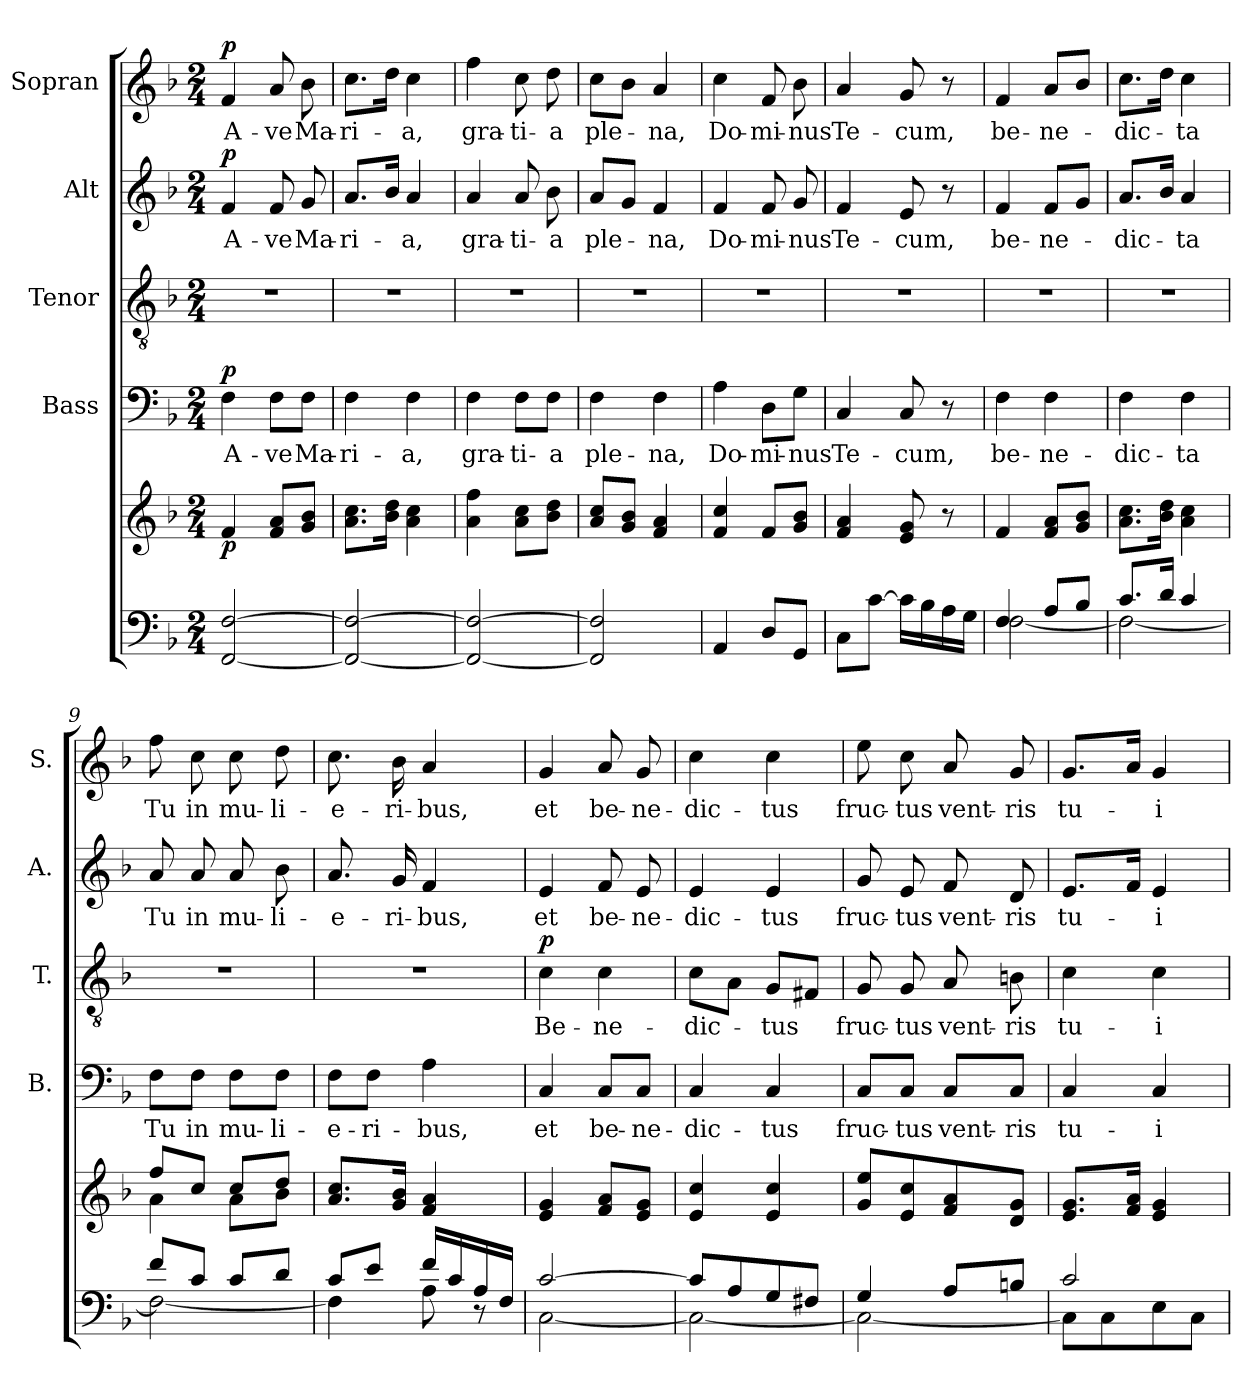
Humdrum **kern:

**kern	**kern	**dynam	**kern	**text	**dynam	**kern	**text	**dynam	**kern	**text	**dynam	**kern	**text	**dynam
*part5	*part5	*part5	*part4	*part4	*part4	*part3	*part3	*part3	*part2	*part2	*part2	*part1	*part1	*part1
*staff6	*staff5	*staff5/6	*staff4	*staff4	*staff4	*staff3	*staff3	*staff3	*staff2	*staff2	*staff2	*staff1	*staff1	*staff1
*	*	*	*I"Bass	*	*	*I"Tenor	*	*	*I"Alt	*	*	*I"Sopran	*	*
*	*	*	*I'B.	*	*	*I'T.	*	*	*I'A.	*	*	*I'S.	*	*
*clefF4	*clefG2	*	*clefF4	*	*	*clefGv2	*	*	*clefG2	*	*	*clefG2	*	*
*k[b-]	*k[b-]	*	*k[b-]	*	*	*k[b-]	*	*	*k[b-]	*	*	*k[b-]	*	*
*F:	*F:	*	*F:	*	*	*F:	*	*	*F:	*	*	*F:	*	*
*M2/4	*M2/4	*	*M2/4	*	*	*M2/4	*	*	*M2/4	*	*	*M2/4	*	*
=1	=1	=1	=1	=1	=1	=1	=1	=1	=1	=1	=1	=1	=1	=1
!	!	!LO:DY:b	!	!LO:LY:b	!LO:DY:a	!	!	!	!	!LO:LY:b	!LO:DY:a	!	!LO:LY:b	!LO:DY:a
[2FF/ [2F/	4f/	p	4F\	A-	p	2r	.	.	4f/	A-	p	4f/	A-	p
!	!	!	!	!LO:LY:b	!	!	!	!	!	!LO:LY:b	!	!	!LO:LY:b	!
.	8f/ 8a/L	.	8F\L	-ve	.	.	.	.	8f/	-ve	.	8a/	-ve	.
!	!	!	!	!LO:LY:b	!	!	!	!	!	!LO:LY:b	!	!	!LO:LY:b	!
.	8g/ 8b-/J	.	8F\J	Ma-	.	.	.	.	8g/	Ma-	.	8b-\	Ma-	.
=2	=2	=2	=2	=2	=2	=2	=2	=2	=2	=2	=2	=2	=2	=2
!	!	!	!	!LO:LY:b	!	!	!	!	!	!LO:LY:b	!	!	!LO:LY:b	!
2FF/_ 2F/_	8.a\ 8.cc\L	.	4F\	-ri-	.	2r	.	.	8.a/L	-ri-	.	8.cc\L	-ri-	.
.	16b-\ 16dd\Jk	.	.	.	.	.	.	.	16b-/Jk	.	.	16dd\Jk	.	.
!	!	!	!	!LO:LY:b	!	!	!	!	!	!LO:LY:b	!	!	!LO:LY:b	!
.	4a\ 4cc\	.	4F\	-a,	.	.	.	.	4a/	-a,	.	4cc\	-a,	.
=3	=3	=3	=3	=3	=3	=3	=3	=3	=3	=3	=3	=3	=3	=3
!	!	!	!	!LO:LY:b	!	!	!	!	!	!LO:LY:b	!	!	!LO:LY:b	!
2FF/_ 2F/_	4a\ 4ff\	.	4F\	gra-	.	2r	.	.	4a/	gra-	.	4ff\	gra-	.
!	!	!	!	!LO:LY:b	!	!	!	!	!	!LO:LY:b	!	!	!LO:LY:b	!
.	8a\ 8cc\L	.	8F\L	-ti-	.	.	.	.	8a/	-ti-	.	8cc\	-ti-	.
!	!	!	!	!LO:LY:b	!	!	!	!	!	!LO:LY:b	!	!	!LO:LY:b	!
.	8b-\ 8dd\J	.	8F\J	-a	.	.	.	.	8b-\	-a	.	8dd\	-a	.
=4	=4	=4	=4	=4	=4	=4	=4	=4	=4	=4	=4	=4	=4	=4
!	!	!	!	!LO:LY:b	!	!	!	!	!	!LO:LY:b	!	!	!LO:LY:b	!
2FF/] 2F/]	8a/ 8cc/L	.	4F\	ple-	.	2r	.	.	8a/L	ple-	.	8cc\L	ple-	.
.	8g/ 8b-/J	.	.	.	.	.	.	.	8g/J	.	.	8b-\J	.	.
!	!	!	!	!LO:LY:b	!	!	!	!	!	!LO:LY:b	!	!	!LO:LY:b	!
.	4f/ 4a/	.	4F\	-na,	.	.	.	.	4f/	-na,	.	4a/	-na,	.
=5	=5	=5	=5	=5	=5	=5	=5	=5	=5	=5	=5	=5	=5	=5
!	!	!	!	!LO:LY:b	!	!	!	!	!	!LO:LY:b	!	!	!LO:LY:b	!
4AA/	4f/ 4cc/	.	4A\	Do-	.	2r	.	.	4f/	Do-	.	4cc\	Do-	.
!	!	!	!	!LO:LY:b	!	!	!	!	!	!LO:LY:b	!	!	!LO:LY:b	!
8D/L	8f/L	.	8D\L	-mi-	.	.	.	.	8f/	-mi-	.	8f/	-mi-	.
!	!	!	!	!LO:LY:b	!	!	!	!	!	!LO:LY:b	!	!	!LO:LY:b	!
8GG/J	8g/ 8b-/J	.	8G\J	-nus	.	.	.	.	8g/	-nus	.	8b-\	-nus	.
=6	=6	=6	=6	=6	=6	=6	=6	=6	=6	=6	=6	=6	=6	=6
!	!	!	!	!LO:LY:b	!	!	!	!	!	!LO:LY:b	!	!	!LO:LY:b	!
8C\L	4f/ 4a/	.	4C/	Te-	.	2r	.	.	4f/	Te-	.	4a/	Te-	.
[8c\J	.	.	.	.	.	.	.	.	.	.	.	.	.	.
!	!	!	!	!LO:LY:b	!	!	!	!	!	!LO:LY:b	!	!	!LO:LY:b	!
16c\LL]	8e/ 8g/	.	8C/	-cum,	.	.	.	.	8e/	-cum,	.	8g/	-cum,	.
16B-\	.	.	.	.	.	.	.	.	.	.	.	.	.	.
16A\	8r	.	8r	.	.	.	.	.	8r	.	.	8r	.	.
16G\JJ	.	.	.	.	.	.	.	.	.	.	.	.	.	.
=7	=7	=7	=7	=7	=7	=7	=7	=7	=7	=7	=7	=7	=7	=7
*^	*	*	*	*	*	*	*	*	*	*	*	*	*	*
!	!	!	!	!	!LO:LY:b	!	!	!	!	!	!LO:LY:b	!	!	!LO:LY:b	!
4F/	[<2F\	4f/	.	4F\	be-	.	2r	.	.	4f/	be-	.	4f/	be-	.
!	!	!	!	!	!LO:LY:b	!	!	!	!	!	!LO:LY:b	!	!	!LO:LY:b	!
8A/L	.	8f/ 8a/L	.	4F\	-ne-	.	.	.	.	8f/L	-ne-	.	8a/L	-ne-	.
8B-/J	.	8g/ 8b-/J	.	.	.	.	.	.	.	8g/J	.	.	8b-/J	.	.
!!LO:LB:g=z
=8	=8	=8	=8	=8	=8	=8	=8	=8	=8	=8	=8	=8	=8	=8	=8
!	!	!	!	!	!LO:LY:b	!	!	!	!	!	!LO:LY:b	!	!	!LO:LY:b	!
8.c/L	2F\_	8.a\ 8.cc\L	.	4F\	-dic-	.	2r	.	.	8.a/L	-dic-	.	8.cc\L	-dic-	.
16d/Jk	.	16b-\ 16dd\Jk	.	.	.	.	.	.	.	16b-/Jk	.	.	16dd\Jk	.	.
!	!	!	!	!	!LO:LY:b	!	!	!	!	!	!LO:LY:b	!	!	!LO:LY:b	!
4c/	.	4a\ 4cc\	.	4F\	-ta	.	.	.	.	4a/	-ta	.	4cc\	-ta	.
=9	=9	=9	=9	=9	=9	=9	=9	=9	=9	=9	=9	=9	=9	=9	=9
*	*	*^	*	*	*	*	*	*	*	*	*	*	*	*	*
!	!	!	!	!	!	!LO:LY:b	!	!	!	!	!	!LO:LY:b	!	!	!LO:LY:b	!
8f/L	2F\_	8ff/L	4a\	.	8F\L	Tu	.	2r	.	.	8a/	Tu	.	8ff\	Tu	.
!	!	!	!	!	!	!LO:LY:b	!	!	!	!	!	!LO:LY:b	!	!	!LO:LY:b	!
8c/J	.	8cc/J	.	.	8F\J	in	.	.	.	.	8a/	in	.	8cc\	in	.
!	!	!	!	!	!	!LO:LY:b	!	!	!	!	!	!LO:LY:b	!	!	!LO:LY:b	!
8c/L	.	8cc/L	8a\L	.	8F\L	mu-	.	.	.	.	8a/	mu-	.	8cc\	mu-	.
!	!	!	!	!	!	!LO:LY:b	!	!	!	!	!	!LO:LY:b	!	!	!LO:LY:b	!
8d/J	.	8dd/J	8b-\J	.	8F\J	-li-	.	.	.	.	8b-\	-li-	.	8dd\	-li-	.
=10	=10	=10	=10	=10	=10	=10	=10	=10	=10	=10	=10	=10	=10	=10	=10	=10
!	!	!	!	!	!	!LO:LY:b	!	!	!	!	!	!LO:LY:b	!	!	!LO:LY:b	!
*	*	*v	*v	*	*	*	*	*	*	*	*	*	*	*	*	*
8c/L	4F\]	8.a/ 8.cc/L	.	8F\L	-e-	.	2r	.	.	8.a/	-e-	.	8.cc\	-e-	.
!	!	!	!	!	!LO:LY:b	!	!	!	!	!	!	!	!	!	!
8e/J	.	.	.	8F\J	-ri-	.	.	.	.	.	.	.	.	.	.
!	!	!	!	!	!	!	!	!	!	!	!LO:LY:b	!	!	!LO:LY:b	!
.	.	16g/ 16b-/Jk	.	.	.	.	.	.	.	16g/	-ri-	.	16b-\	-ri-	.
!	!	!	!	!	!LO:LY:b	!	!	!	!	!	!LO:LY:b	!	!	!LO:LY:b	!
16f/LL	8A\	4f/ 4a/	.	4A\	-bus,	.	.	.	.	4f/	-bus,	.	4a/	-bus,	.
16c/	.	.	.	.	.	.	.	.	.	.	.	.	.	.	.
16A/	8rC	.	.	.	.	.	.	.	.	.	.	.	.	.	.
16F/JJ	.	.	.	.	.	.	.	.	.	.	.	.	.	.	.
=11	=11	=11	=11	=11	=11	=11	=11	=11	=11	=11	=11	=11	=11	=11	=11
!	!	!	!	!	!LO:LY:b	!	!	!LO:LY:b	!LO:DY:a	!	!LO:LY:b	!	!	!LO:LY:b	!
[>2c/	[<2C\	4e/ 4g/	.	4C/	et	.	4c\	Be-	p	4e/	et	.	4g/	et	.
!	!	!	!	!	!LO:LY:b	!	!	!LO:LY:b	!	!	!LO:LY:b	!	!	!LO:LY:b	!
.	.	8f/ 8a/L	.	8C/L	be-	.	4c\	-ne-	.	8f/	be-	.	8a/	be-	.
!	!	!	!	!	!LO:LY:b	!	!	!	!	!	!LO:LY:b	!	!	!LO:LY:b	!
.	.	8e/ 8g/J	.	8C/J	-ne-	.	.	.	.	8e/	-ne-	.	8g/	-ne-	.
=12	=12	=12	=12	=12	=12	=12	=12	=12	=12	=12	=12	=12	=12	=12	=12
!	!	!	!	!	!LO:LY:b	!	!	!LO:LY:b	!	!	!LO:LY:b	!	!	!LO:LY:b	!
8c/L]	2C\_	4e/ 4cc/	.	4C/	-dic-	.	8c\L	-dic-	.	4e/	-dic-	.	4cc\	-dic-	.
8A/	.	.	.	.	.	.	8A\J	.	.	.	.	.	.	.	.
!	!	!	!	!	!LO:LY:b	!	!	!LO:LY:b	!	!	!LO:LY:b	!	!	!LO:LY:b	!
8G/	.	4e/ 4cc/	.	4C/	-tus	.	8G/L	-tus	.	4e/	-tus	.	4cc\	-tus	.
8F#X/J	.	.	.	.	.	.	8F#X/J	.	.	.	.	.	.	.	.
=13	=13	=13	=13	=13	=13	=13	=13	=13	=13	=13	=13	=13	=13	=13	=13
!	!	!	!	!	!LO:LY:b	!	!	!LO:LY:b	!	!	!LO:LY:b	!	!	!LO:LY:b	!
4G/	2C\_	8g/ 8ee/L	.	8C/L	fruc-	.	8G/	fruc-	.	8g/	fruc-	.	8ee\	fruc-	.
!	!	!	!	!	!LO:LY:b	!	!	!LO:LY:b	!	!	!LO:LY:b	!	!	!LO:LY:b	!
.	.	8e/ 8cc/	.	8C/J	-tus	.	8G/	-tus	.	8e/	-tus	.	8cc\	-tus	.
!	!	!	!	!	!LO:LY:b	!	!	!LO:LY:b	!	!	!LO:LY:b	!	!	!LO:LY:b	!
8A/L	.	8f/ 8a/	.	8C/L	vent-	.	8A/	vent-	.	8f/	vent-	.	8a/	vent-	.
!	!	!	!	!	!LO:LY:b	!	!	!LO:LY:b	!	!	!LO:LY:b	!	!	!LO:LY:b	!
8Bn/J	.	8d/ 8g/J	.	8C/J	-ris	.	8Bn\	-ris	.	8d/	-ris	.	8g/	-ris	.
!!LO:PB:g=z
=14	=14	=14	=14	=14	=14	=14	=14	=14	=14	=14	=14	=14	=14	=14	=14
!	!	!	!	!	!LO:LY:b	!	!	!LO:LY:b	!	!	!LO:LY:b	!	!	!LO:LY:b	!
2c/	8C\L]	8.e/ 8.g/L	.	4C/	tu-	.	4c\	tu-	.	8.e/L	tu-	.	8.g/L	tu-	.
.	8C\	.	.	.	.	.	.	.	.	.	.	.	.	.	.
.	.	16f/ 16a/Jk	.	.	.	.	.	.	.	16f/Jk	.	.	16a/Jk	.	.
!	!	!	!	!	!LO:LY:b	!	!	!LO:LY:b	!	!	!LO:LY:b	!	!	!LO:LY:b	!
.	8E\	4e/ 4g/	.	4C/	-i	.	4c\	-i	.	4e/	-i	.	4g/	-i	.
.	8C\J	.	.	.	.	.	.	.	.	.	.	.	.	.	.
*v	*v	*	*	*	*	*	*	*	*	*	*	*	*	*	*
=	=	=	=	=	=	=	=	=	=	=	=	=	=	=
*-	*-	*-	*-	*-	*-	*-	*-	*-	*-	*-	*-	*-	*-	*-
